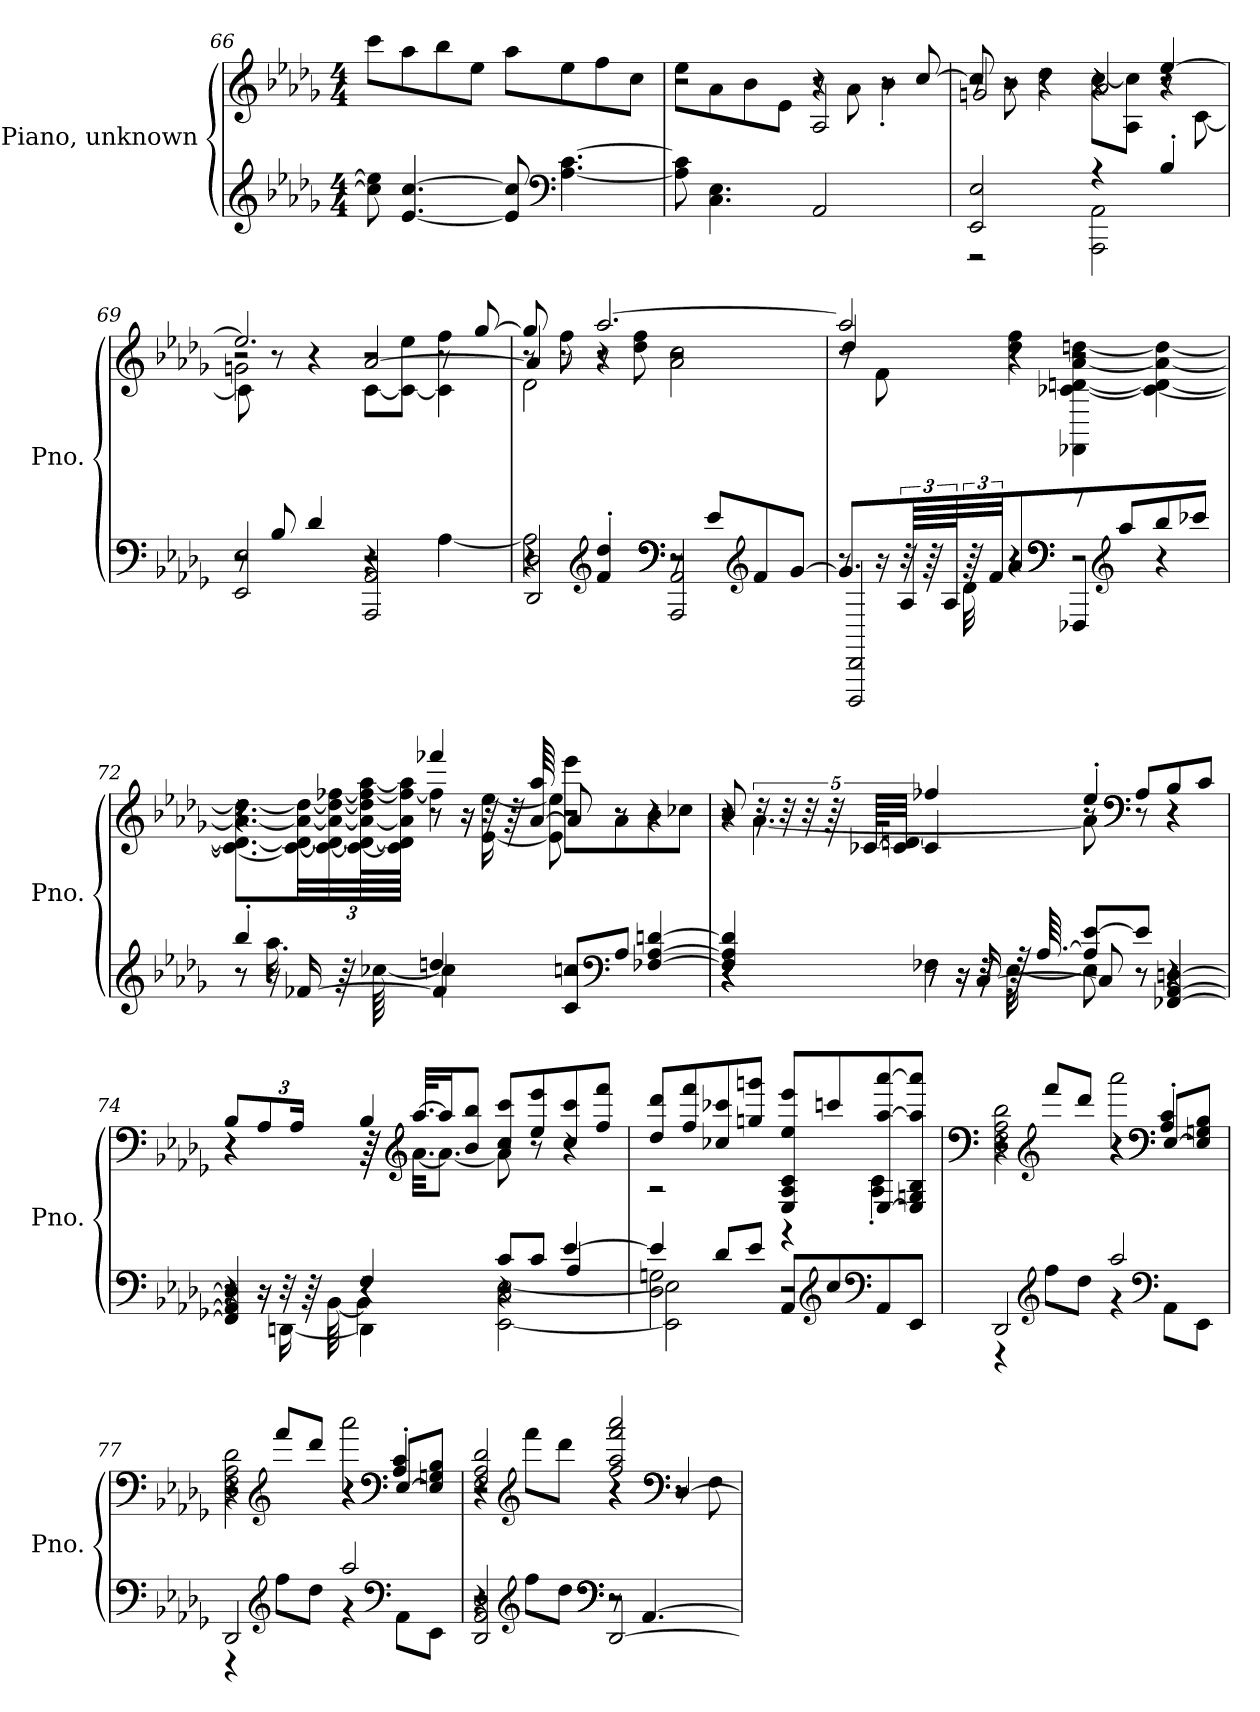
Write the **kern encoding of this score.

**kern	**kern
*part1	*part1
*staff2	*staff1
*I"Piano, unknown	*
*I'Pno.	*
*clefG2	*clefG2
*k[b-e-a-d-g-]	*k[b-e-a-d-g-]
*M4/4	*M4/4
=66	=66
8cc\] 8ee-\]	8ccc\L
[4.e-/ [4.cc/	8aa-\
.	8bb-\
.	8ee-\J
8e-/] 8cc/]	8aa-\L
*clefF4	*
[4.A-\ [4.c\	8ee-\
.	8ff\
.	8cc\J
=67	=67
*	*^
*	*	*^
8A-\] 8c\]	2r	8ee-\L	2r
4.C\ 4.E-\	.	8a-\	.
.	.	8b-\	.
.	.	8e-\J	.
2AA-/	4r	8r	2A-/
.	.	8a-\	.
.	8r	4b-'\	.
.	[8cc/	.	.
!!LO:LB:g=z
=68	=68	=68	=68
*^	*	*	*^
2EE-/ 2E-/	2r	8cc/]	8r	2gn/	2r
.	.	8r	8b-\	.	.
.	.	4r	4dd-\	.	.
4r	2AAA-\ 2AA-\	4r	[8cc\L	2a-/	4r
.	.	.	8A-\ 8cc\]J	.	.
4B-'/	.	[4ee-/	4r	.	8r
.	.	.	.	.	[8c\
=69	=69	=69	=69	=69	=69
*	*^	*	*	*	*
8r	2r	2EE-/ 2E-/	2.ee-/]	2gn\	2r	8c\]
8B-/	.	.	.	.	.	8r
4d-/	.	.	.	.	.	4r
2r	4r	2AAA-/ 2AA-/	.	[8c\L	[2a-/	2r
.	.	.	.	8c\_ 8ee-\J	.	.
.	[4A-\	.	8r	4c\] 4ff\	.	.
.	.	.	[8gg-/	.	.	.
=70	=70	=70	=70	=70	=70	=70
4r	2A-\]	2DD-/ 2D-/	8gg-/]	8r	4a-/]	2d-\
.	.	.	8r	8ff\	.	.
*clefG2	*	*	*	*	*	*
4f/' 4dd-/'	.	.	[2.aa-/	8r	4r	.
.	.	.	.	8dd-\ 8ff\	.	.
*clefF4	*	*	*	*	*	*
8r	2r	2AAA-/ 2AA-/	.	2a-\ 2cc\	2r	2r
8e-/L	.	.	.	.	.	.
*clefG2	*	*	*	*	*	*
8f/	.	.	.	.	.	.
[8g-/J	.	.	.	.	.	.
*	*	*	*	*	*v	*v
!!LO:PB:g=z
=71	=71	=71	=71	=71	=71
8.g-/L]	8r	2DDD-/ 2DD-/	2aa-/]	8r	4dd-/
.	16r	.	.	8f\	.
96A-/Jkkk	32r	.	.	.	.
96r	.	.	.	.	.
96A-/	.	.	.	.	.
96r	32d-\	.	.	.	.
48f/	.	.	.	.	.
4a-/	4r	.	.	4dd-\ 4ff\	4r
*clefF4	*	*	*	*	*
8r	2r	4FFF-X/	2r	4FF-X\ [4c-X\ [4dn\ [4a-\ [4ddn\	2r
*clefG2	*	*	*	*	*
8aa-/L	.	.	.	.	.
8bb-/	.	4r	.	4c-\_ 4d\_ 4a-\_ 4dd\_	.
8ccc-X/J	.	.	.	.	.
!!LO:LB:g=z
=72	=72	=72	=72	=72	=72
*	*	*	*	*	*^
4bb-'/	8r	8r	4r	8.c-\_ 8.d\_ 8.a-\_ 8.dd\_L	4r	4r
.	16.aa-\	16r	.	.	.	.
*	*	*	*	*Xbrackettup	*	*
.	.	[16f-X/	.	48c-\_ 48d\_ 48a-\_ 48dd\_LL	.	.
.	.	.	.	48c-\_ 48d\_ 48a-\_ 48dd\_ [48ff-X\	.	.
.	64r	.	.	.	.	.
.	.	.	.	96c-\_ 96d\_ 96a-\_ 96dd\] 96ff-\_ [96aa-\L	.	.
.	[64cc-X\	.	.	.	.	.
.	.	.	.	96c-\] 96d\] 96a-\] 96ff-\_ 96aa-\]JJJJ	.	.
4ddn/	4cc-\]	4f-/]	4fff-X/	4ff-\]	8r	8r
.	.	.	.	.	16r	16r
.	.	.	.	.	32r	[16e-\ [16ee-\
.	.	.	.	.	64r	.
.	.	.	.	.	[64a-/ 64aa-/	.
8c/ 8ccn/L	2r	2r	2r	8eee-\L	8a-/]	8e-\] 8ee-\]
*clefF4	*	*	*	*	*	*
8A-/J	.	.	.	8a-\	8r	8r
[4F-X/ [4A-/ [4dn/	.	.	.	8b-\	4r	4r
.	.	.	.	8cc-X\J	.	.
*	*	*	*	*	*v	*v
!!LO:LB:g=z
=73	=73	=73	=73	=73	=73
*	*	*^	*	*	*
4F-/] 4A-/] 4d/]	4r	4r	4r	4r	8r	8b-/
*	*	*	*	*	*	*brackettup
.	.	.	.	.	[4.a-\	40r
.	.	.	.	.	.	40r
.	.	.	.	.	.	40r
.	.	.	.	.	.	80r
.	.	.	.	.	.	[80c-X/KLLL
.	.	.	.	.	.	40c-/_ 40dn/JJJ
8r	4F-X\	8r	8r	4ff-X/	.	4c-/]
16r	.	16r	16r	.	.	.
32r	.	[16C/	32r	.	.	.
128r	.	.	[32E-\	.	.	.
[64.A-/	.	.	.	.	.	.
8A-/] [8e-/L	2r	8C/]	8E-\]	4ee-'/	8a-\]	8r
*	*	*	*	*clefF4	*	*
8e-/J]	.	8r	8r	.	8r	8A-/L
4r	.	[4FF-X/ [4AA-/ [4Dn/	4r	4r	4r	8B-/
.	.	.	.	.	.	8c-/J
!!LO:LB:g=z	!!	!!
=74	=74	=74	=74	=74	=74	=74
4r	8r	4FF-/] 4AA-/] 4D/]	8r	8B-/L	4r	4r
*	*	*	*	*Xbrackettup	*	*
.	16r	.	16r	12A-/	.	.
.	[16DDn\	.	32r	.	.	.
.	.	.	.	24A-/Jk	.	.
.	.	.	64r	.	.	.
.	.	.	[64BB-\	.	.	.
4F/	4DD\]	4r	4BB-\]	64r	64r	4B-/
*	*	*	*	*clefG2	*	*
.	.	.	.	[32.aa-/KLL	[32.a-\KKL	.
.	.	.	.	16aa-/J]	8.a-\J_	.
.	.	.	.	8b-/ 8bb-/J	.	.
8c/L	2r	4r	[2EE-\ 2C\ [2E-\	8cc/ 8ccc/L	8a-\]	2r
8c/J	.	.	.	8ee-/ 8eee-/	8r	.
[4e-/	.	4A-/	.	8cc/ 8ccc/	4r	.
.	.	.	.	8ff/ 8fff/J	.	.
*	*	*v	*v	*	*	*
*	*	*	*	*v	*v
=75	=75	=75	=75	=75
4e-/]	2D-\ 2Gn\	2EE-\] 2E-\]	8dd-/ 8ddd-/L	2r
.	.	.	8ff/ 8fff/	.
8d-/L	.	.	8cc-X/ 8ccc-X/	.
8e-/J	.	.	8ggn/ 8gggn/J	.
8AA-/L	2r	2r	8E-/ 8A-/ 8c/ 8ee-/ 8eee-/L	4r
*clefG2	*	*	*	*
8cc/	.	.	8cccn/	.
*clefF4	*	*	*	*
8AA-/	.	.	[8E-/ [8aa-/ [8aaa-/	4A-\' 4c\'
8EE-/J	.	.	8E-/] 8Gn/ 8B-/ 8aa-/] 8aaa-/]J	.
*v	*v	*v	*	*
*	*v	*v
!!LO:LB:g=z
=76	=76
*	*clefF4
*^	*^
*	*	*	*^
2DD-/	4r	4r	2D-\ 2F\ 2A-\ 2d-\	2r
*clefG2	*	*clefG2	*	*
.	8ff\L	8fff/L	.	.
.	8dd-\J	8ddd-/J	.	.
2aa-/	4r	4r	2aaa-\	4r
*clefF4	*	*clefF4	*	*
.	8AA-\L	[8E-/L	.	4A-/' 4c/'
.	8EE-\J	8E-/] 8Gn/ 8B-/J	.	.
=77	=77	=77	=77	=77
2DD-/	4r	4r	2D-\ 2F\ 2A-\ 2d-\	2r
*clefG2	*	*clefG2	*	*
.	8ff\L	8fff/L	.	.
.	8dd-\J	8ddd-/J	.	.
2aa-/	4r	4r	2aaa-\	4r
*clefF4	*	*clefF4	*	*
.	8AA-\L	[8E-/L	.	4A-/' 4c/'
.	8EE-\J	8E-/] 8Gn/ 8B-/J	.	.
=78	=78	=78	=78	=78
*	*^	*	*	*
2r	4r	2DD-/ 2AA-/ 2D-/	2F/ 2A-/ 2d-/	4r	2r
*clefG2	*	*	*clefG2	*	*
.	8ff\L	.	.	8fff\L	.
.	8dd-\J	.	.	8ddd-\J	.
*clefF4	*	*	*	*	*
8r	2r	[2DD-/	2ff/ 2aa-/ 2fff/ 2aaa-/	4r	4r
[4.AA-/	.	.	.	.	.
*	*	*	*clefF4	*	*
.	.	.	.	8r	[4D-/
.	.	.	.	8F\	.
*v	*v	*v	*	*	*
*	*v	*v	*v
=	=
*-	*-
